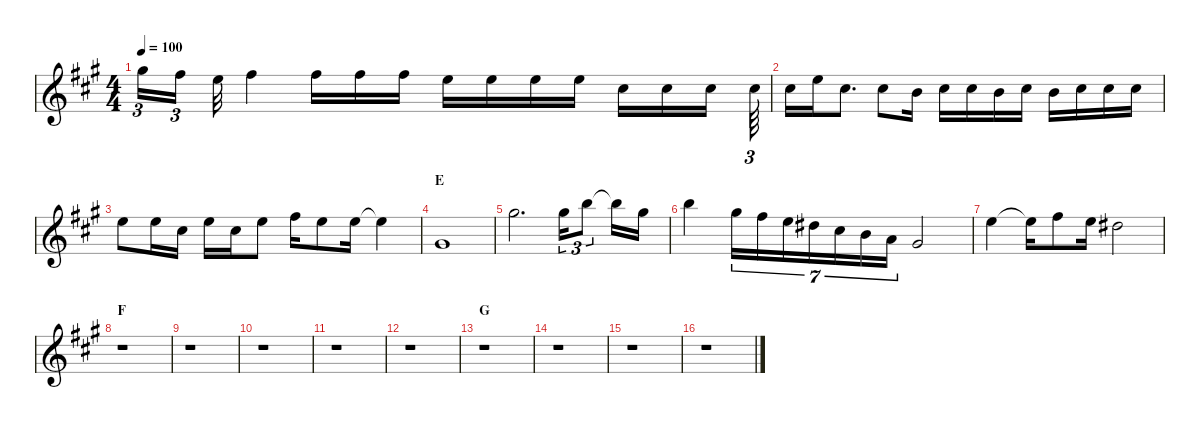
\defaultSystemsLayout 4
\hideDynamics
\bracketExtendMode nobrackets
\singleTrackTrackNamePolicy hidden
\multiTrackTrackNamePolicy hidden
\otherSystemsTrackNameOrientation horizontal
\track ("Flute" "fl.") {instrument flute}
\staff {score}
\tuning (E4 B3 G3 D3 A2 E2)
\ts (4 4)
\tempo 100
\clef g2
\ks a
16.1{acc #}.16{tu (3 2) dy fff beam Down} 14.1{acc #}.16{tu (3 2) beam Down} 12.1{acc forcenatural}.32{beam Down} 14.1{acc #}.4{beam Down} 14.1{acc #}.16{beam Down} 14.1{acc #}.16{beam Down} 14.1{acc #}.16{beam Down} 12.1{acc forcenatural}.16{beam Down} 12.1{acc forcenatural}.16{beam Down} 12.1{acc forcenatural}.16{beam Down} 12.1{acc forcenatural}.16{beam Down} 9.1{acc #}.16{beam Down} 9.1{acc #}.16{beam Down} 9.1{acc #}.16{beam Down} 9.1{acc #}.64{tu (3 2) beam Down} |
9.1{acc #}.16{dy f beam Down} 12.1{acc forcenatural}.16{dy fff beam Down} 9.1{acc #}.8{d beam Down} 9.1{acc #}.8{beam Down} 7.1{acc forcenatural}.16{beam Down} 9.1{acc #}.16{beam Down} 9.1{acc #}.16{beam Down} 7.1{acc forcenatural}.16{beam Down} 9.1{acc #}.16{beam Down} 7.1{acc forcenatural}.16{beam Down} 9.1{acc #}.16{beam Down} 9.1{acc #}.16{beam Down} 9.1{acc #}.16{dy f beam Down} |
12.1{acc forcenatural}.8{dy fff beam Down} 12.1{acc forcenatural}.16{beam Down} 9.1{acc #}.16{beam Down} 12.1{acc forcenatural}.16{beam Down} 9.1{acc #}.16{beam Down} 12.1{acc forcenatural}.8{beam Down} 14.1{acc #}.16{beam Down} 12.1{acc forcenatural}.8{beam Down} 12.1{acc forcenatural}.16{beam Down} 12.1{t acc forcenatural}.4{dy f beam Down} |
\section ("" "E")
4.1{acc #}.1{beam Up} |
21.2{acc #}.2{d beam Down} 16.1{acc #}.16{tu (3 2) beam Down} 19.1{acc forcenatural}.8{tu (3 2) beam Down} 19.1{t acc forcenatural}.16{beam Down} 16.1{acc #}.16{beam Down} |
19.1{acc forcenatural}.4{beam Down} 16.1{acc #}.16{tu (7 4) beam Down} 14.1{acc #}.16{tu (7 4) beam Down} 12.1{acc forcenatural}.16{tu (7 4) beam Down} 11.1{acc #}.16{tu (7 4) beam Down} 9.1{acc #}.16{tu (7 4) beam Down} 7.1{acc forcenatural}.16{tu (7 4) beam Down} 5.1{acc forcenatural}.16{tu (7 4) beam Down} 4.1{acc #}.2{beam Up} |
12.1{acc forcenatural}.4{beam Down} 12.1{t acc forcenatural}.16{beam Down} 14.1{acc #}.8{beam Down} 12.1{acc forcenatural}.16{beam Down} 11.1{acc #}.2{beam Down} |
\section ("" "F")
r.1{beam Down} |
r.1{beam Down} |
r.1{beam Down} |
r.1{beam Down} |
r.1{beam Down} |
\section ("" "G")
r.1{beam Down} |
r.1{beam Down} |
r.1{beam Down} |
r.1{beam Down}
